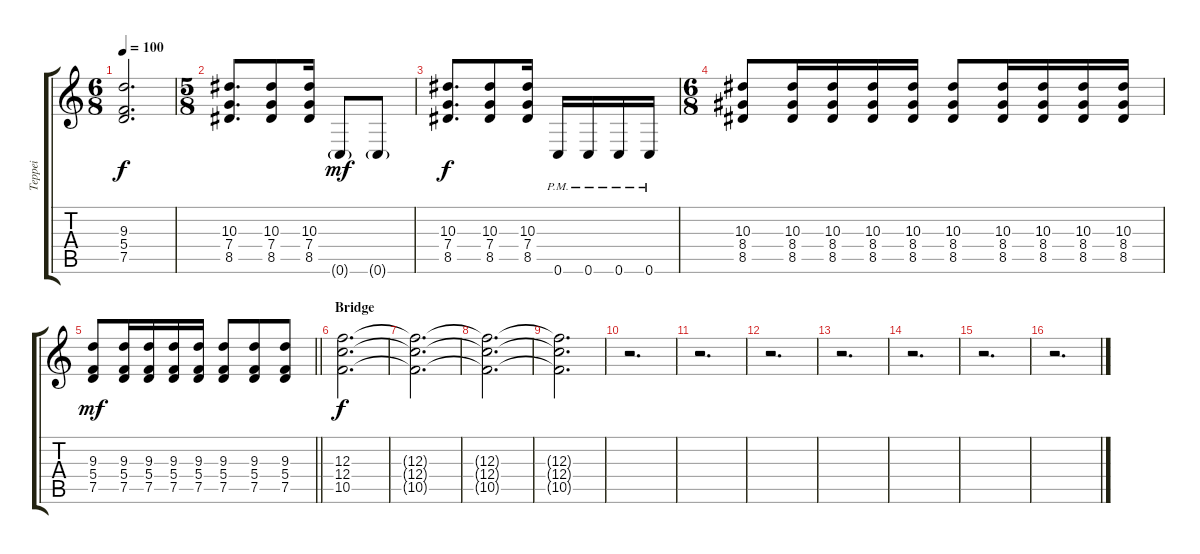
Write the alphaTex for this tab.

\track ("Teppei" "Teppei") {instrument overdrivenguitar}
\staff {score tabs}
\tuning (D4 A3 F3 C3 G2 C2) {hide}
\ts (6 8)
\tempo 100
\clef g2
\ks c
(9.3 5.4 7.5).2{d dy f} |
\ts (5 8)
(10.3 7.4 8.5).8{d} (10.3 7.4 8.5).8 (10.3 7.4 8.5).16 0.6{g}.8{dy mf} 0.6{g}.8 |
(10.3 7.4 8.5).8{d dy f} (10.3 7.4 8.5).8 (10.3 7.4 8.5).16 0.6{pm}.16 0.6{pm}.16 0.6{pm}.16 0.6{pm}.16 |
\ts (6 8)
(10.3 8.4 8.5).8 (10.3 8.4 8.5).16 (10.3 8.4 8.5).16 (10.3 8.4 8.5).16 (10.3 8.4 8.5).16 (10.3 8.4 8.5).8 (10.3 8.4 8.5).16 (10.3 8.4 8.5).16 (10.3 8.4 8.5).16 (10.3 8.4 8.5).16 |
\barLineRight lightlight
(9.3 5.4 7.5).8{dy mf} (9.3 5.4 7.5).16 (9.3 5.4 7.5).16 (9.3 5.4 7.5).16 (9.3 5.4 7.5).16 (9.3 5.4 7.5).8 (9.3 5.4 7.5).8 (9.3 5.4 7.5).8 |
\section ("" "Bridge")
(12.3 12.4 10.5).2{d dy f volume 4} |
(12.3{t} 12.4{t} 10.5{t}).2{d} |
(12.3{t} 12.4{t} 10.5{t}).2{d} |
(12.3{t} 12.4{t} 10.5{t}).2{d} |
r.2{d volume 14} |
r.2{d} |
r.2{d} |
r.2{d} |
r.2{d} |
r.2{d} |
r.2{d}
